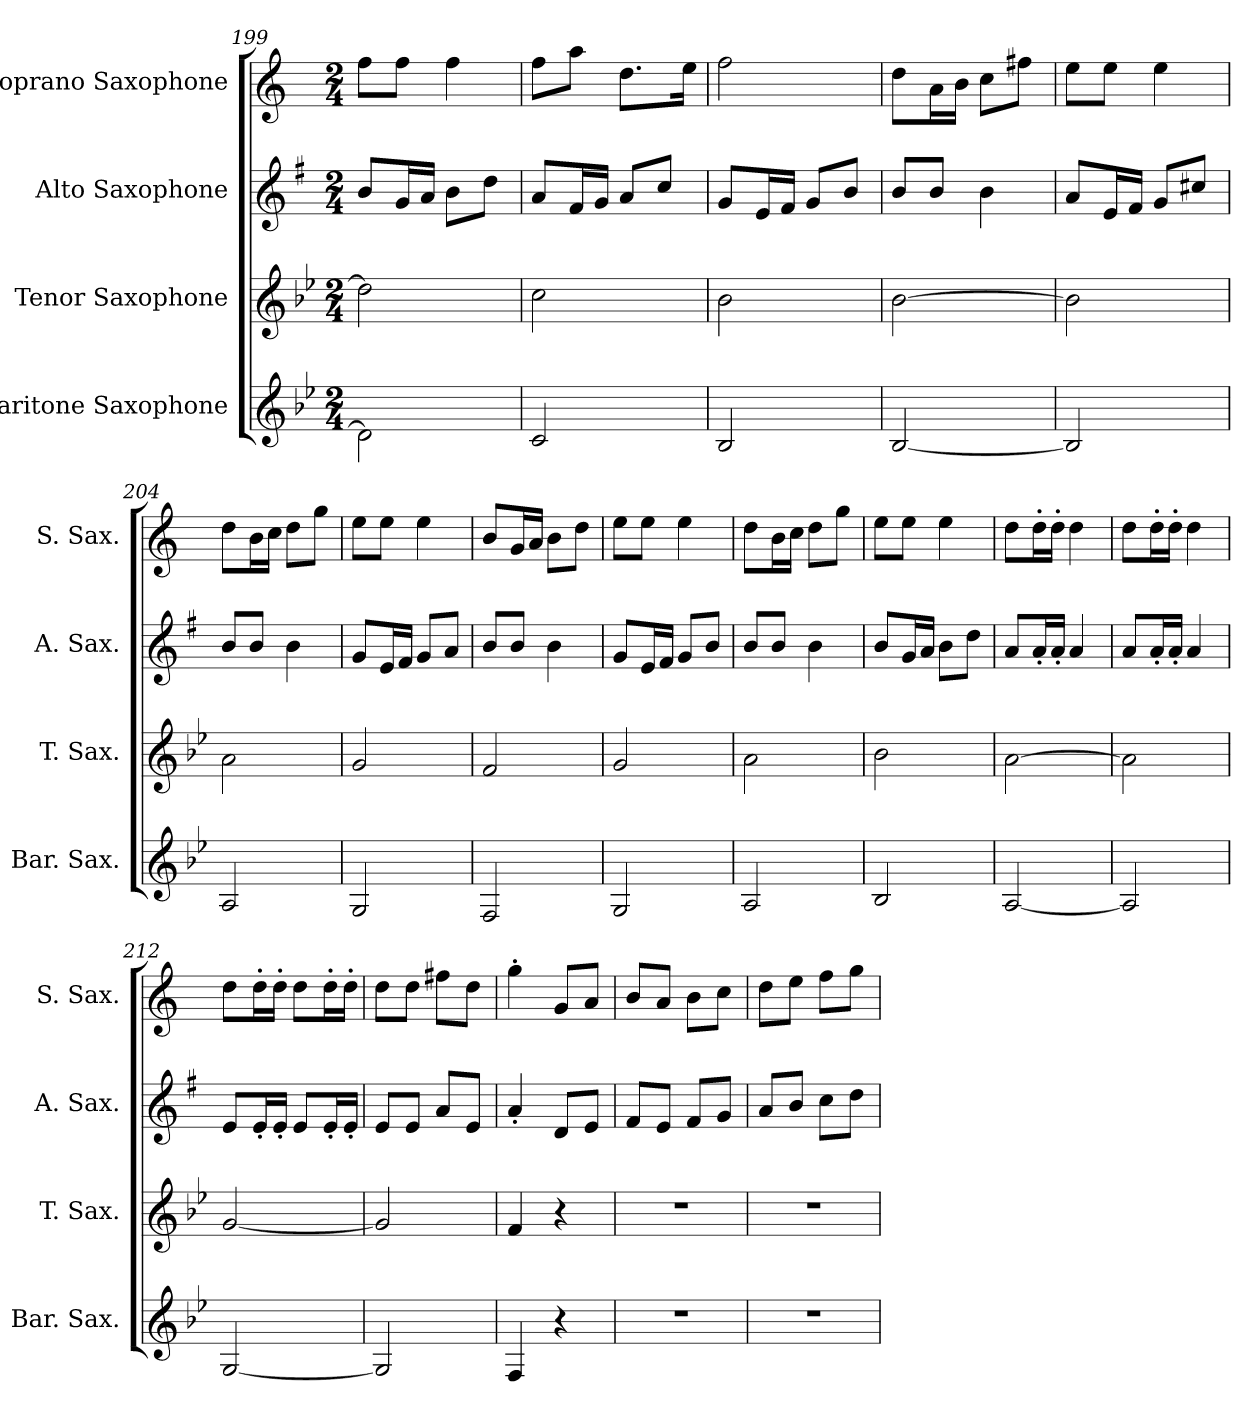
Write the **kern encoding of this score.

**kern	**kern	**kern	**kern
*part4	*part3	*part2	*part1
*staff4	*staff3	*staff2	*staff1
*I"Baritone Saxophone	*I"Tenor Saxophone	*I"Alto Saxophone	*I"Soprano Saxophone
*I'Bar. Sax.	*I'T. Sax.	*I'A. Sax.	*I'S. Sax.
*clefG2	*clefG2	*clefG2	*clefG2
*ITrd12c21	*ITrd8c14	*ITrd5c9	*ITrd1c2
*k[b-e-]	*k[b-e-]	*k[b-e-]	*k[b-e-]
*M2/4	*M2/4	*M2/4	*M2/4
=199	=199	=199	=199
2D\]	2d\]	8d/L	8ee-\L
.	.	16B-/L	8ee-\J
.	.	16c/JJ	.
.	.	8d\L	4ee-\
.	.	8f\J	.
!!LO:PB:g=z
=200	=200	=200	=200
2C/	2c\	8c/L	8ee-\L
.	.	16A/L	8gg\J
.	.	16B-/JJ	.
.	.	8c/L	8.cc\L
.	.	8e-/J	.
.	.	.	16dd\Jk
=201	=201	=201	=201
2BB-/	2B-\	8B-/L	2ee-\
.	.	16G/L	.
.	.	16A/JJ	.
.	.	8B-/L	.
.	.	8d/J	.
=202	=202	=202	=202
[2BB-/	[2B-\	8d/L	8cc\L
.	.	8d/J	16g\L
.	.	.	16a\JJ
.	.	4d\	8b-\L
.	.	.	8een\J
=203	=203	=203	=203
2BB-/]	2B-\]	8c/L	8dd\L
.	.	16G/L	8dd\J
.	.	16A/JJ	.
.	.	8B-/L	4dd\
.	.	8en/J	.
=204	=204	=204	=204
2AA/	2A\	8d/L	8cc\L
.	.	8d/J	16a\L
.	.	.	16b-\JJ
.	.	4d\	8cc\L
.	.	.	8ff\J
=205	=205	=205	=205
2GG/	2G/	8B-/L	8dd\L
.	.	16G/L	8dd\J
.	.	16A/JJ	.
.	.	8B-/L	4dd\
.	.	8c/J	.
!!LO:LB:g=z
=206	=206	=206	=206
2FF/	2F/	8d/L	8a/L
.	.	8d/J	16f/L
.	.	.	16g/JJ
.	.	4d\	8a\L
.	.	.	8cc\J
=207	=207	=207	=207
2GG/	2G/	8B-/L	8dd\L
.	.	16G/L	8dd\J
.	.	16A/JJ	.
.	.	8B-/L	4dd\
.	.	8d/J	.
=208	=208	=208	=208
2AA/	2A\	8d/L	8cc\L
.	.	8d/J	16a\L
.	.	.	16b-\JJ
.	.	4d\	8cc\L
.	.	.	8ff\J
=209	=209	=209	=209
2BB-/	2B-\	8d/L	8dd\L
.	.	16B-/L	8dd\J
.	.	16c/JJ	.
.	.	8d\L	4dd\
.	.	8f\J	.
=210	=210	=210	=210
[2AA/	[2A\	8c/L	8cc\L
.	.	16c'/L	16cc'\L
.	.	16c'/JJ	16cc'\JJ
.	.	4c/	4cc\
=211	=211	=211	=211
2AA/]	2A\]	8c/L	8cc\L
.	.	16c'/L	16cc'\L
.	.	16c'/JJ	16cc'\JJ
.	.	4c/	4cc\
=212	=212	=212	=212
[2GG/	[2G/	8G/L	8cc\L
.	.	16G'/L	16cc'\L
.	.	16G'/JJ	16cc'\JJ
.	.	8G/L	8cc\L
.	.	16G'/L	16cc'\L
.	.	16G'/JJ	16cc'\JJ
!!LO:LB:g=z
=213	=213	=213	=213
2GG/]	2G/]	8G/L	8cc\L
.	.	8G/J	8cc\J
.	.	8c/L	8een\L
.	.	8G/J	8cc\J
=214	=214	=214	=214
*	*	*	*MM140
4FF/	4F/	4c'/	4ff'\
4r	4r	8F/L	8f/L
.	.	8G/J	8g/J
=215	=215	=215	=215
2r	2r	8A/L	8a/L
.	.	8G/J	8g/J
.	.	8A/L	8a\L
.	.	8B-/J	8b-\J
=216	=216	=216	=216
2r	2r	8c/L	8cc\L
.	.	8d/J	8dd\J
.	.	8e-\L	8ee-\L
.	.	8f\J	8ff\J
=	=	=	=
*-	*-	*-	*-
